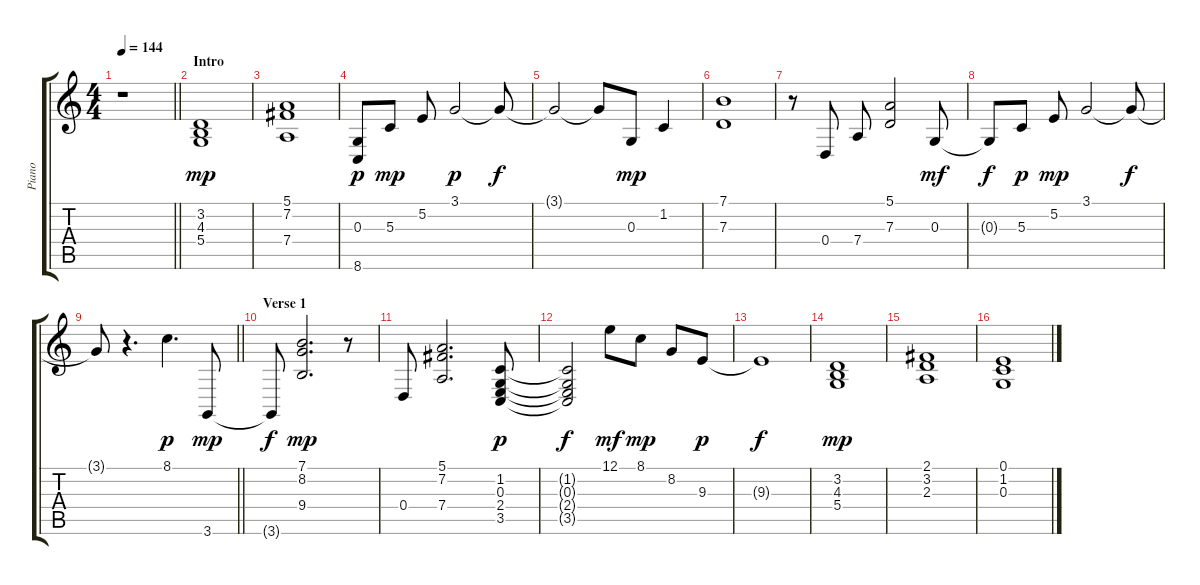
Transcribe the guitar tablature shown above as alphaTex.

\track ("Piano" "Piano") {instrument acousticgrandpiano}
\staff {score tabs}
\tuning (E4 B3 G3 D3 A2 E2) {hide}
\ts (4 4)
\tempo 144
\clef g2
\barLineRight lightlight
\ks c
r.1{dy mp instrument acousticgrandpiano} |
\section ("" "Intro")
(3.2 4.3 5.4).1 |
(5.1 7.2 7.4).1 |
(0.3 8.6).8{dy p} 5.3.8{dy mp} 5.2.8 3.1.2{dy p} 3.1{t}.8{dy f} |
3.1{t}.2 3.1{t}.8 0.3.8{dy mp} 1.2.4 |
(7.1 7.3).1 |
r.8 0.4.8 7.4.8 (5.1 7.3).2 0.3.8{dy mf} |
0.3{t}.8{dy f} 5.3.8{dy p} 5.2.8{dy mp} 3.1.2 3.1{t}.8{dy f} |
\barLineRight lightlight
3.1{t}.8 r.4{d} 8.1.4{d dy p} 3.6.8{dy mp} |
\section ("" "Verse 1")
3.6{t}.8{dy f} (7.1 8.2 9.4).2{d dy mp} r.8 |
0.4.8 (5.1 7.2 7.4).2{d} (1.2 0.3 2.4 3.5).8{dy p} |
(1.2{t} 0.3{t} 2.4{t} 3.5{t}).2{dy f} 12.1.8{dy mf} 8.1.8{dy mp} 8.2.8 9.3.8{dy p} |
9.3{t}.1{dy f} |
(3.2 4.3 5.4).1{dy mp} |
(2.1 3.2 2.3).1 |
(0.1 1.2 0.3).1
